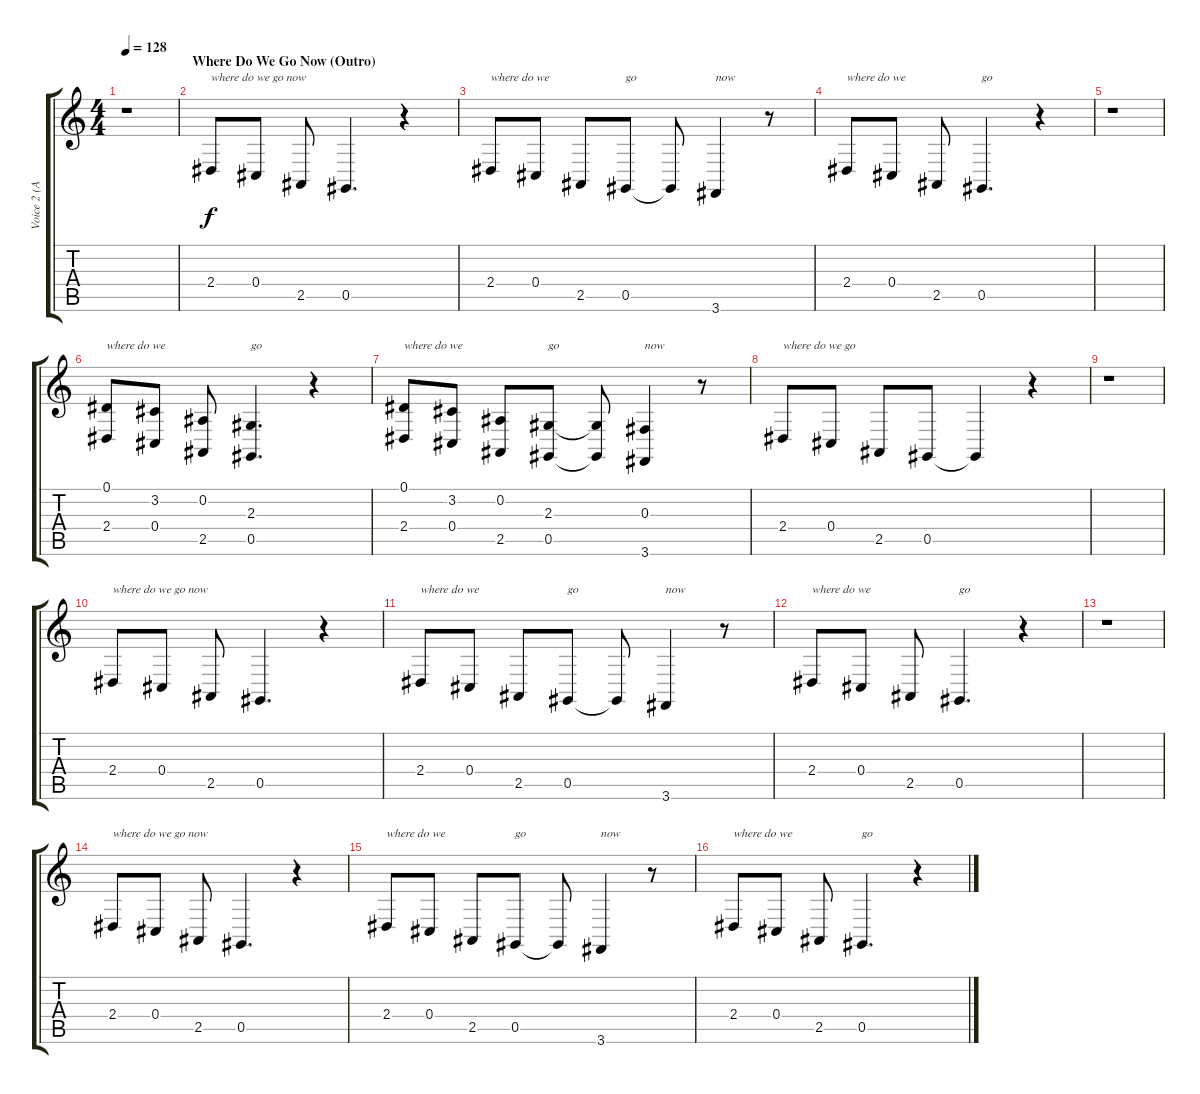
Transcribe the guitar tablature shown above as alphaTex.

\track ("Voice 2 (Axl, Izzy, Duff)" "Voice 2 (A") {mute instrument lead2sawtooth}
\staff {score tabs}
\tuning (Eb4 Bb3 Gb3 Db3 Ab2 Eb2) {hide}
\ts (4 4)
\tempo 128
\clef g2
\ks c
r.1{dy f} |
\section ("" "Where Do We Go Now (Outro)")
2.4.8{txt "where do we go now" volume 12 instrument lead8bassandlead} 0.4.8 2.5.8 0.5.4{d} r.4 |
2.4.8{txt "where do we"} 0.4.8 2.5.8 0.5.8{txt "go"} 0.5{t}.8 3.6.4{txt "now"} r.8 |
2.4.8{txt "where do we"} 0.4.8 2.5.8 0.5.4{d txt "go"} r.4 |
r.1 |
(0.1 2.4).8{txt "where do we"} (3.2 0.4).8 (0.2 2.5).8 (2.3 0.5).4{d txt "go"} r.4 |
(0.1 2.4).8{txt "where do we"} (3.2 0.4).8 (0.2 2.5).8 (2.3 0.5).8{txt "go"} (2.3{t} 0.5{t}).8 (0.3 3.6).4{txt "now"} r.8 |
2.4.8{txt "where do we go"} 0.4.8 2.5.8 0.5.8 0.5{t}.4 r.4 |
r.1 |
2.4.8{txt "where do we go now"} 0.4.8 2.5.8 0.5.4{d} r.4 |
2.4.8{txt "where do we"} 0.4.8 2.5.8 0.5.8{txt "go"} 0.5{t}.8 3.6.4{txt "now"} r.8 |
2.4.8{txt "where do we"} 0.4.8 2.5.8 0.5.4{d txt "go"} r.4 |
r.1 |
2.4.8{txt "where do we go now"} 0.4.8 2.5.8 0.5.4{d} r.4 |
2.4.8{txt "where do we"} 0.4.8 2.5.8 0.5.8{txt "go"} 0.5{t}.8 3.6.4{txt "now"} r.8 |
2.4.8{txt "where do we"} 0.4.8 2.5.8 0.5.4{d txt "go"} r.4
